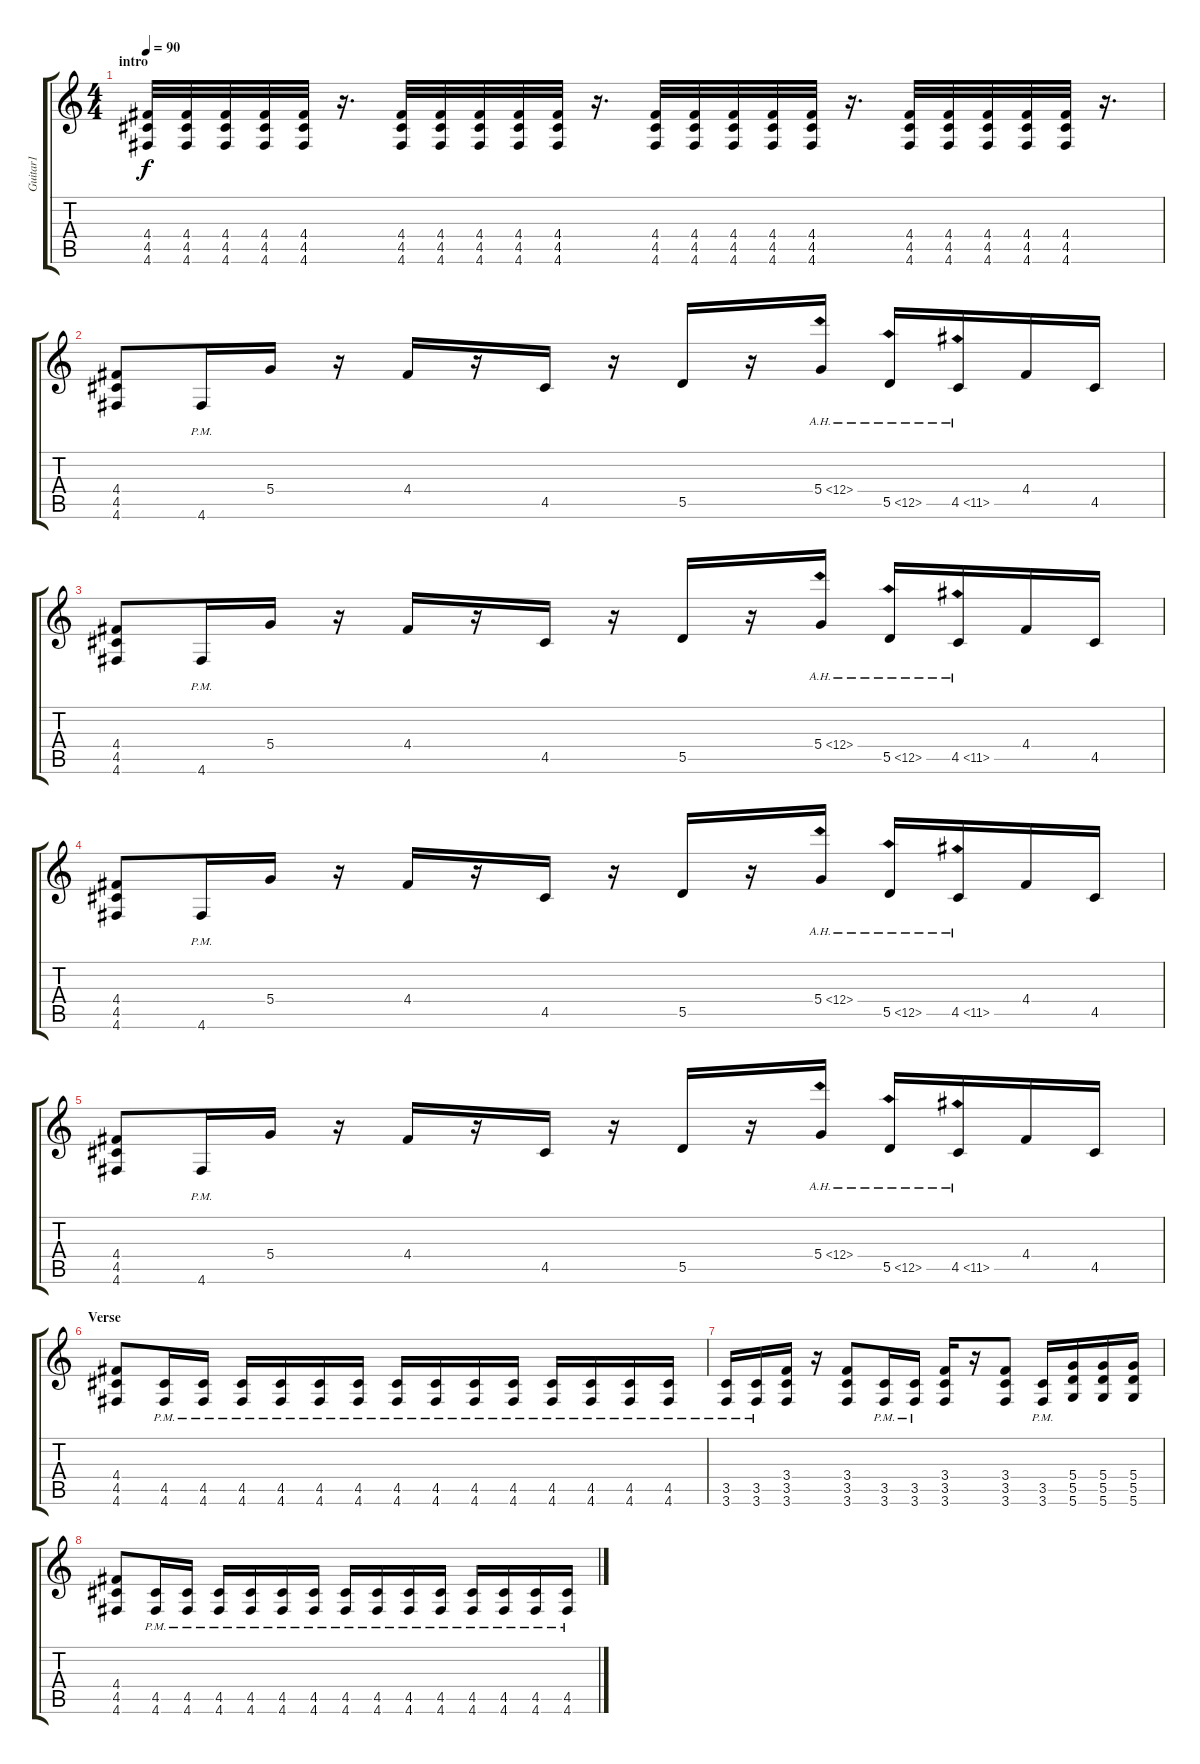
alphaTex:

\track ("Guitar1" "Guitar1") {instrument distortionguitar}
\staff {score tabs}
\tuning (E4 B3 G3 D3 A2 D2) {hide}
\ts (4 4)
\section ("" "intro")
\tempo 90
\clef g2
\ks c
(4.4 4.5 4.6).32{dy f instrument distortionguitar} (4.4 4.5 4.6).32 (4.4 4.5 4.6).32 (4.4 4.5 4.6).32 (4.4 4.5 4.6).32 r.16{d} (4.4 4.5 4.6).32 (4.4 4.5 4.6).32 (4.4 4.5 4.6).32 (4.4 4.5 4.6).32 (4.4 4.5 4.6).32 r.16{d} (4.4 4.5 4.6).32 (4.4 4.5 4.6).32 (4.4 4.5 4.6).32 (4.4 4.5 4.6).32 (4.4 4.5 4.6).32 r.16{d} (4.4 4.5 4.6).32 (4.4 4.5 4.6).32 (4.4 4.5 4.6).32 (4.4 4.5 4.6).32 (4.4 4.5 4.6).32 r.16{d} |
(4.4 4.5 4.6).8 4.6{pm}.16 5.4.16 r.16 4.4.16 r.16 4.5.16 r.16 5.5.16 r.16 5.4{ah 7}.16 5.5{ah 7}.16 4.5{ah 7}.16 4.4.16 4.5.16 |
(4.4 4.5 4.6).8 4.6{pm}.16 5.4.16 r.16 4.4.16 r.16 4.5.16 r.16 5.5.16 r.16 5.4{ah 7}.16 5.5{ah 7}.16 4.5{ah 7}.16 4.4.16 4.5.16 |
(4.4 4.5 4.6).8 4.6{pm}.16 5.4.16 r.16 4.4.16 r.16 4.5.16 r.16 5.5.16 r.16 5.4{ah 7}.16 5.5{ah 7}.16 4.5{ah 7}.16 4.4.16 4.5.16 |
(4.4 4.5 4.6).8 4.6{pm}.16 5.4.16 r.16 4.4.16 r.16 4.5.16 r.16 5.5.16 r.16 5.4{ah 7}.16 5.5{ah 7}.16 4.5{ah 7}.16 4.4.16 4.5.16 |
\section ("" "Verse")
(4.4 4.5 4.6).8 (4.5{pm} 4.6{pm}).16 (4.5{pm} 4.6{pm}).16 (4.5{pm} 4.6{pm}).16 (4.5{pm} 4.6{pm}).16 (4.5{pm} 4.6{pm}).16 (4.5{pm} 4.6{pm}).16 (4.5{pm} 4.6{pm}).16 (4.5{pm} 4.6{pm}).16 (4.5{pm} 4.6{pm}).16 (4.5{pm} 4.6{pm}).16 (4.5{pm} 4.6{pm}).16 (4.5{pm} 4.6{pm}).16 (4.5{pm} 4.6{pm}).16 (4.5{pm} 4.6{pm}).16 |
(3.5{pm} 3.6{pm}).16 (3.5{pm} 3.6{pm}).16 (3.4 3.5 3.6).16 r.16 (3.4 3.5 3.6).8 (3.5{pm} 3.6{pm}).16 (3.5{pm} 3.6{pm}).16 (3.4 3.5 3.6).16 r.16 (3.4 3.5 3.6).8 (3.5{pm} 3.6{pm}).16 (5.4 5.5 5.6).16 (5.4 5.5 5.6).16 (5.4 5.5 5.6).16 |
(4.4 4.5 4.6).8 (4.5{pm} 4.6{pm}).16 (4.5{pm} 4.6{pm}).16 (4.5{pm} 4.6{pm}).16 (4.5{pm} 4.6{pm}).16 (4.5{pm} 4.6{pm}).16 (4.5{pm} 4.6{pm}).16 (4.5{pm} 4.6{pm}).16 (4.5{pm} 4.6{pm}).16 (4.5{pm} 4.6{pm}).16 (4.5{pm} 4.6{pm}).16 (4.5{pm} 4.6{pm}).16 (4.5{pm} 4.6{pm}).16 (4.5{pm} 4.6{pm}).16 (4.5{pm} 4.6{pm}).16
